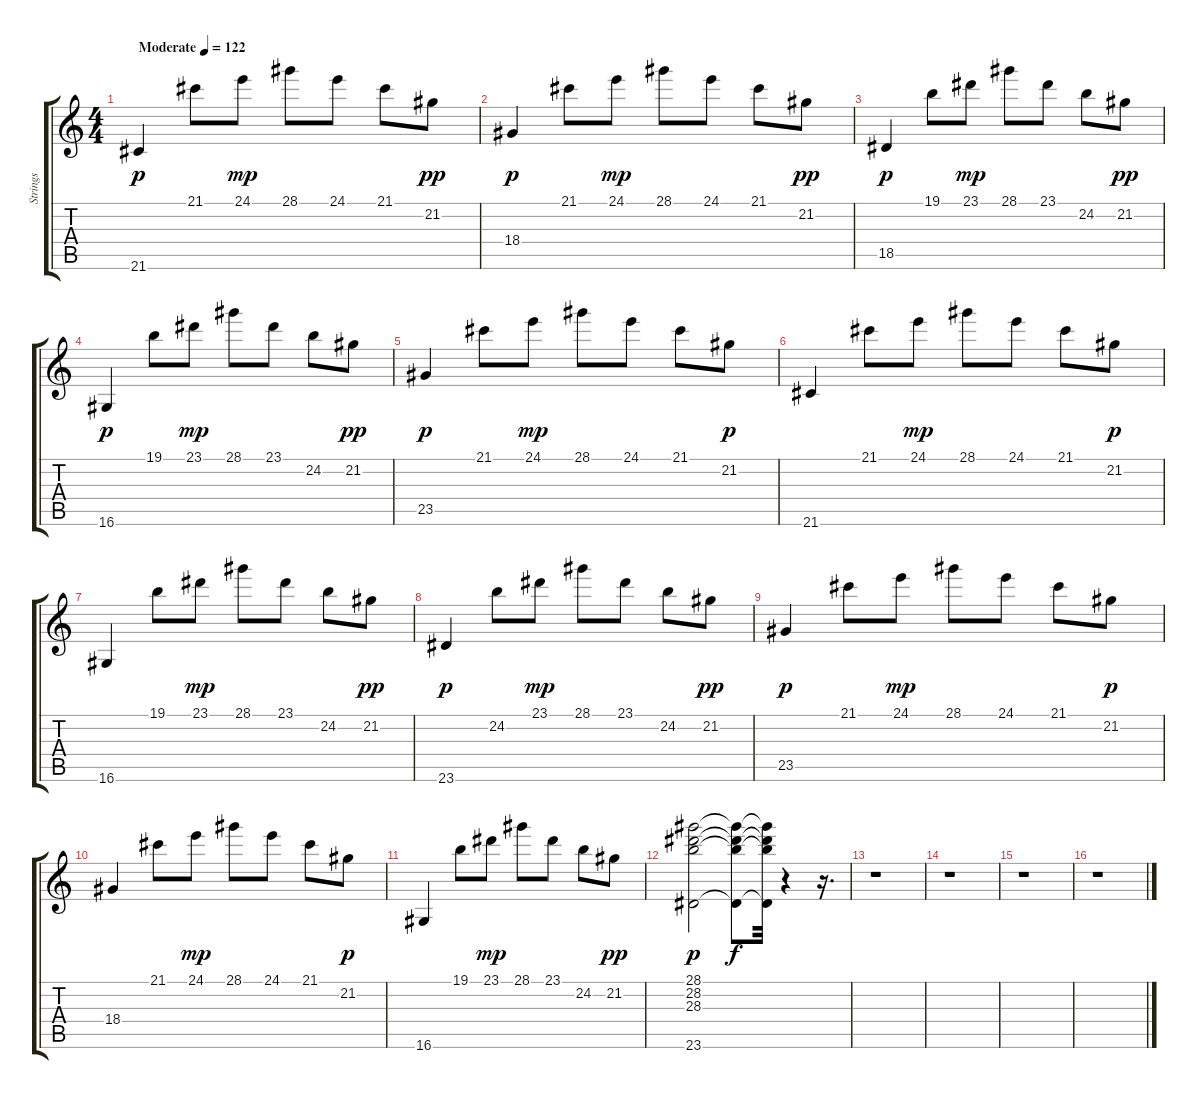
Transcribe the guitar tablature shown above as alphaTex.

\track ("Strings" "Strings") {instrument stringensemble2}
\staff {score tabs}
\tuning (E4 B3 G3 D3 A2 E2) {hide}
\ts (4 4)
\tempo (122 "Moderate")
\clef g2
\ks c
21.6.4{dy p instrument stringensemble2} 21.1.8 24.1.8{dy mp} 28.1.8 24.1.8 21.1.8 21.2.8{dy pp} |
18.4.4{dy p} 21.1.8 24.1.8{dy mp} 28.1.8 24.1.8 21.1.8 21.2.8{dy pp} |
18.5.4{dy p} 19.1.8 23.1.8{dy mp} 28.1.8 23.1.8 24.2.8 21.2.8{dy pp} |
16.6.4{dy p} 19.1.8 23.1.8{dy mp} 28.1.8 23.1.8 24.2.8 21.2.8{dy pp} |
23.5.4{dy p} 21.1.8 24.1.8{dy mp} 28.1.8 24.1.8 21.1.8 21.2.8{dy p} |
21.6.4 21.1.8 24.1.8{dy mp} 28.1.8 24.1.8 21.1.8 21.2.8{dy p} |
16.6.4 19.1.8 23.1.8{dy mp} 28.1.8 23.1.8 24.2.8 21.2.8{dy pp} |
23.6.4{dy p} 24.2.8 23.1.8{dy mp} 28.1.8 23.1.8 24.2.8 21.2.8{dy pp} |
23.5.4{dy p} 21.1.8 24.1.8{dy mp} 28.1.8 24.1.8 21.1.8 21.2.8{dy p} |
18.4.4 21.1.8 24.1.8{dy mp} 28.1.8 24.1.8 21.1.8 21.2.8{dy p} |
16.6.4 19.1.8 23.1.8{dy mp} 28.1.8 23.1.8 24.2.8 21.2.8{dy pp} |
(28.1 28.2 28.3 23.6).2{dy p} (28.1{t} 28.2{t} 28.3{t} 23.6{t}).8{dy f} (28.1{t} 28.2{t} 28.3{t} 23.6{t}).32 r.4 r.16{d} |
r.1 |
r.1 |
r.1 |
r.1
